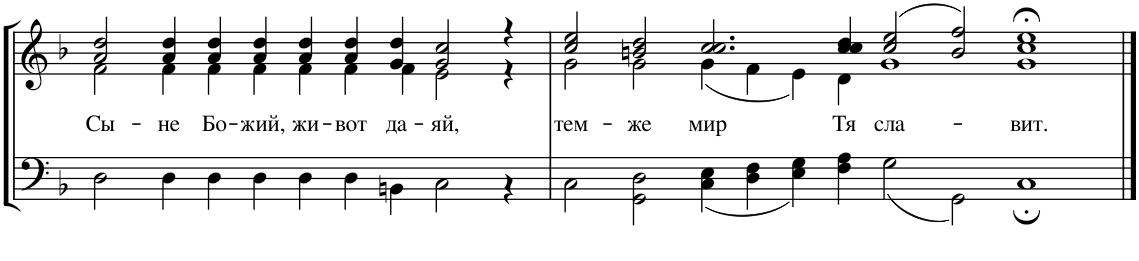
**kern	**kern	**text
*part1	*part1	*part1
*staff2	*staff1	*staff1
*I"Piano	*	*
*I'Pno.	*	*
!!LO:PB:g=z
*clefF4	*clefG2	*
*k[b-]	*k[b-]	*
*M63/4	*M63/4	*
=5	=5	=5
*^	*^	*
!	!	!	!	!LO:LY:b
0ryy	2D\	2a/ 2dd/	2f\	Сы-
!	!	!	!	!LO:LY:b
.	4D\	4a/ 4dd/	4f\	-не
!	!	!	!	!LO:LY:b
.	4D\	4a/ 4dd/	4f\	Бо-
!	!	!	!	!LO:LY:b
.	4D\	4a/ 4dd/	4f\	-жий,
!	!	!	!	!LO:LY:b
.	4D\	4a/ 4dd/	4f\	жи-
!	!	!	!	!LO:LY:b
.	4D\	4a/ 4dd/	4f\	-вот
!	!	!	!	!LO:LY:b
.	4BBn\	4g/ 4dd/	4f\	да-
!	!	!	!	!LO:LY:b
2.ryy	2C\	2g/ 2cc/	2e\	-яй,
.	4r	4r	4r	.
=6	=6	=6	=6	=6
!	!	!	!	!LO:LY:b
000ryy	2C\	2cc/ 2ee/	2g\	тем-
!	!	!	!	!LO:LY:b
.	2GG\ 2D\	2bn/ 2dd/	2g\	-же
!	!	!	!	!LO:LY:b
.	4C\ 4E\	2.cc/ 2.cc/	(4g\	мир
.	4D\ 4F\	.	4f\	.
.	4E\ 4G\	.	4e\)	.
!	!	!	!	!LO:LY:b
.	4F\ 4A\	4cc/ 4cc/ 4dd/	4d\	Тя
!	!	!	!	!LO:LY:b
.	2G\	(2cc/ 2ee/	1g	сла-
.	2GG\	2b/ 2ff/)	.	.
!	!	!	!	!LO:LY:b
.	1C;	1cc;< 1ee;<	1g	-вит.
.	1ryy	000ryy	000ryy	.
.	1ryy	.	.	.
.	1ryy	.	.	.
.	1ryy	.	.	.
4%31ryy	1ryy	.	.	.
.	1ryy	.	.	.
.	1ryy	.	.	.
.	1ryy	.	.	.
.	4%15ryy	4%15ryy	4%15ryy	.
*v	*v	*	*	*
*	*v	*v	*
==	==	==
*-	*-	*-
